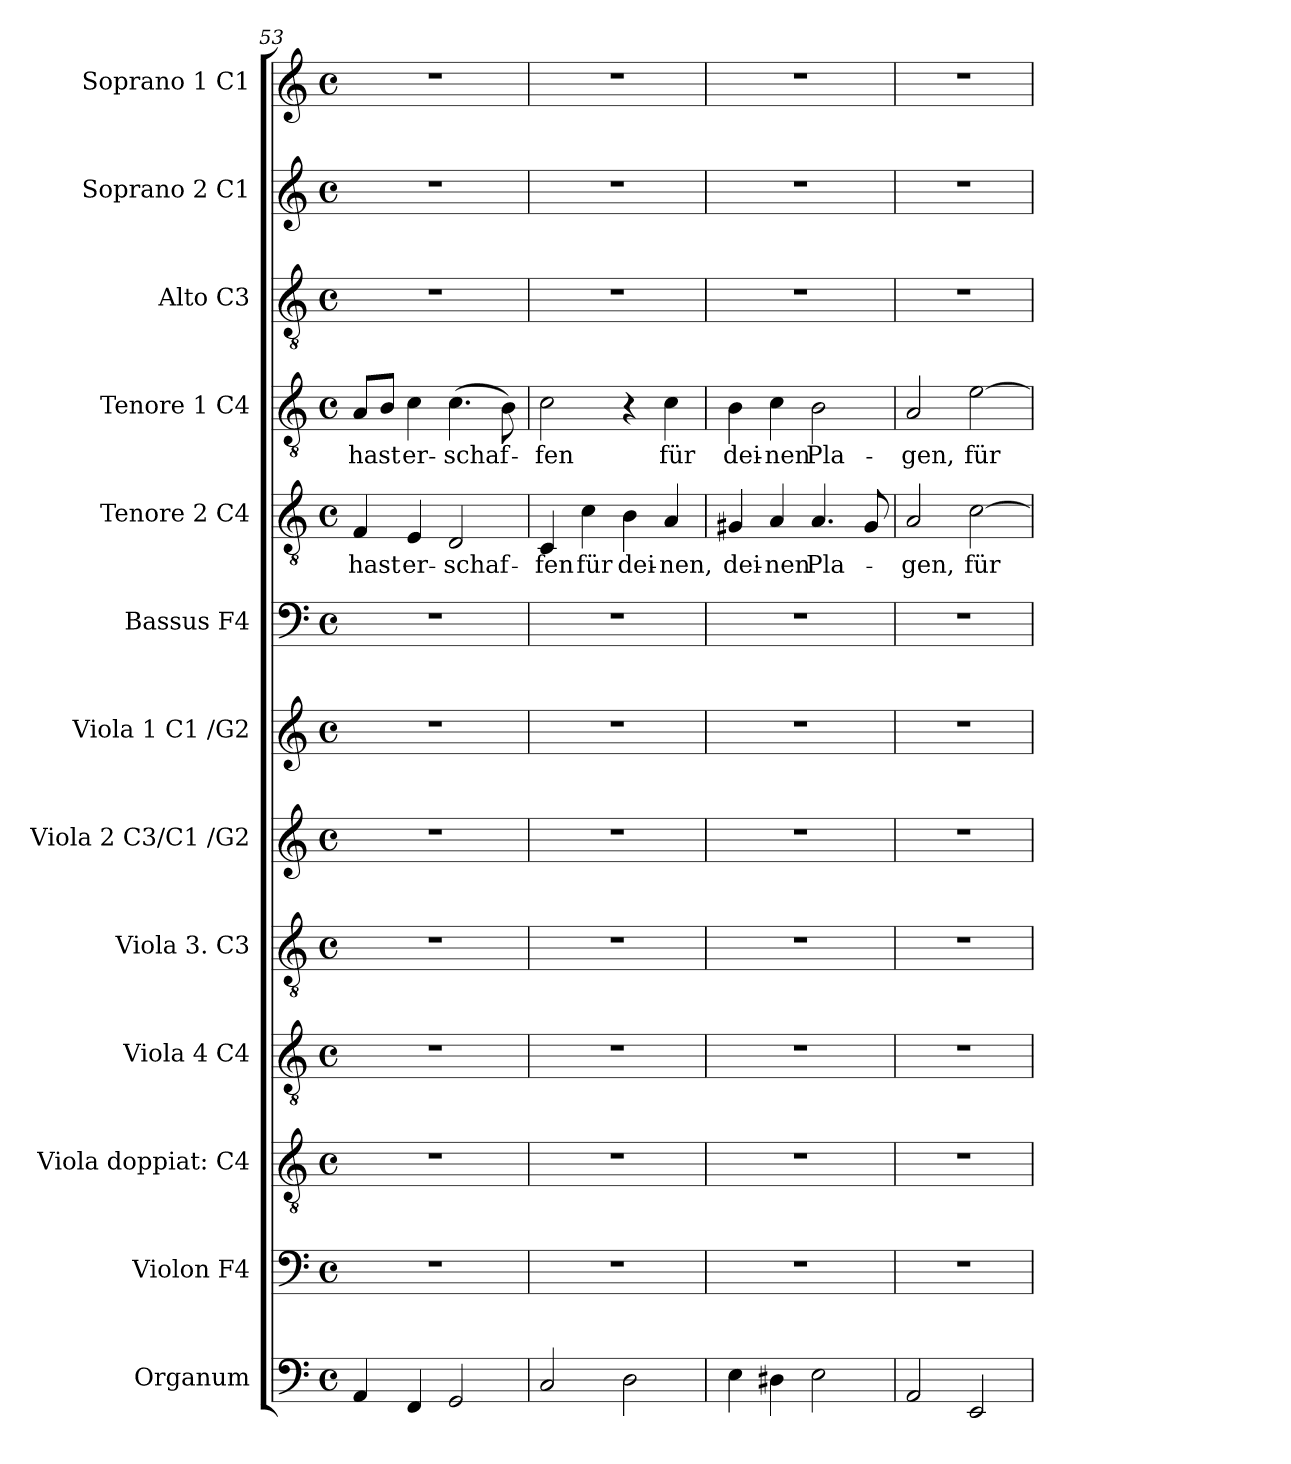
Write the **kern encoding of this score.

**kern	**kern	**kern	**kern	**kern	**kern	**kern	**kern	**kern	**text	**kern	**text	**kern	**kern	**kern
*part13	*part12	*part11	*part10	*part9	*part8	*part7	*part6	*part5	*part5	*part4	*part4	*part3	*part2	*part1
*staff13	*staff12	*staff11	*staff10	*staff9	*staff8	*staff7	*staff6	*staff5	*staff5	*staff4	*staff4	*staff3	*staff2	*staff1
*I"Organum	*I"Violon  F4	*I"Viola doppiat:  C4	*I"Viola 4  C4	*I"Viola 3.  C3	*I"Viola 2  C3/C1 /G2	*I"Viola 1  C1 /G2	*I"Bassus  F4	*I"Tenore 2  C4	*	*I"Tenore 1  C4	*	*I"Alto  C3	*I"Soprano 2  C1	*I"Soprano 1  C1
*	*I'Vln	*I'Vla	*I'Vla	*I'Vla	*I'Vla	*I'Vla	*	*	*	*	*	*	*	*
!!LO:LB:g=z
*clefF4	*clefF4	*clefGv2	*clefGv2	*clefGv2	*clefG2	*clefG2	*clefF4	*clefGv2	*	*clefGv2	*	*clefGv2	*clefG2	*clefG2
*k[]	*k[]	*k[]	*k[]	*k[]	*k[]	*k[]	*k[]	*k[]	*	*k[]	*	*k[]	*k[]	*k[]
*C:	*C:	*C:	*C:	*C:	*C:	*C:	*C:	*C:	*	*C:	*	*C:	*C:	*C:
*M4/4	*M4/4	*M4/4	*M4/4	*M4/4	*M4/4	*M4/4	*M4/4	*M4/4	*	*M4/4	*	*M4/4	*M4/4	*M4/4
*met(c)	*met(c)	*met(c)	*met(c)	*met(c)	*met(c)	*met(c)	*met(c)	*met(c)	*	*met(c)	*	*met(c)	*met(c)	*met(c)
=53	=53	=53	=53	=53	=53	=53	=53	=53	=53	=53	=53	=53	=53	=53
!	!	!	!	!	!	!	!	!	!LO:LY:b	!	!LO:LY:b	!	!	!
4AA/	1r	1r	1r	1r	1r	1r	1r	4F/	hast	8A/L	hast	1r	1r	1r
.	.	.	.	.	.	.	.	.	.	8B/J	.	.	.	.
!	!	!	!	!	!	!	!	!	!LO:LY:b	!	!LO:LY:b	!	!	!
4FF/	.	.	.	.	.	.	.	4E/	er-	4c\	er-	.	.	.
!	!	!	!	!	!	!	!	!	!LO:LY:b	!	!LO:LY:b	!	!	!
2GG/	.	.	.	.	.	.	.	2D/	-schaf-	(>4.c\	-schaf-	.	.	.
.	.	.	.	.	.	.	.	.	.	8B\)	.	.	.	.
=54	=54	=54	=54	=54	=54	=54	=54	=54	=54	=54	=54	=54	=54	=54
!	!	!	!	!	!	!	!	!	!LO:LY:b	!	!LO:LY:b	!	!	!
2C/	1r	1r	1r	1r	1r	1r	1r	4C/	-fen	2c\	-fen	1r	1r	1r
!	!	!	!	!	!	!	!	!	!LO:LY:b	!	!	!	!	!
.	.	.	.	.	.	.	.	4c\	für	.	.	.	.	.
!	!	!	!	!	!	!	!	!	!LO:LY:b	!	!	!	!	!
2D\	.	.	.	.	.	.	.	4B\	dei-	4r	.	.	.	.
!	!	!	!	!	!	!	!	!	!LO:LY:b	!	!LO:LY:b	!	!	!
.	.	.	.	.	.	.	.	4A/	-nen,	4c\	für	.	.	.
=55	=55	=55	=55	=55	=55	=55	=55	=55	=55	=55	=55	=55	=55	=55
!	!	!	!	!	!	!	!	!	!LO:LY:b	!	!LO:LY:b	!	!	!
4E\	1r	1r	1r	1r	1r	1r	1r	4G#X/	dei-	4B\	dei-	1r	1r	1r
!	!	!	!	!	!	!	!	!	!LO:LY:b	!	!LO:LY:b	!	!	!
4D#X\	.	.	.	.	.	.	.	4A/	-nen	4c\	-nen	.	.	.
!	!	!	!	!	!	!	!	!	!LO:LY:b	!	!LO:LY:b	!	!	!
2E\	.	.	.	.	.	.	.	4.A/	Pla-	2B\	Pla-	.	.	.
.	.	.	.	.	.	.	.	8G#/	.	.	.	.	.	.
=56	=56	=56	=56	=56	=56	=56	=56	=56	=56	=56	=56	=56	=56	=56
!	!	!	!	!	!	!	!	!	!LO:LY:b	!	!LO:LY:b	!	!	!
2AA/	1r	1r	1r	1r	1r	1r	1r	2A/	-gen,	2A/	-gen,	1r	1r	1r
!	!	!	!	!	!	!	!	!	!LO:LY:b	!	!LO:LY:b	!	!	!
2EE/	.	.	.	.	.	.	.	[2c\	für	[2e\	für	.	.	.
=	=	=	=	=	=	=	=	=	=	=	=	=	=	=
*-	*-	*-	*-	*-	*-	*-	*-	*-	*-	*-	*-	*-	*-	*-
